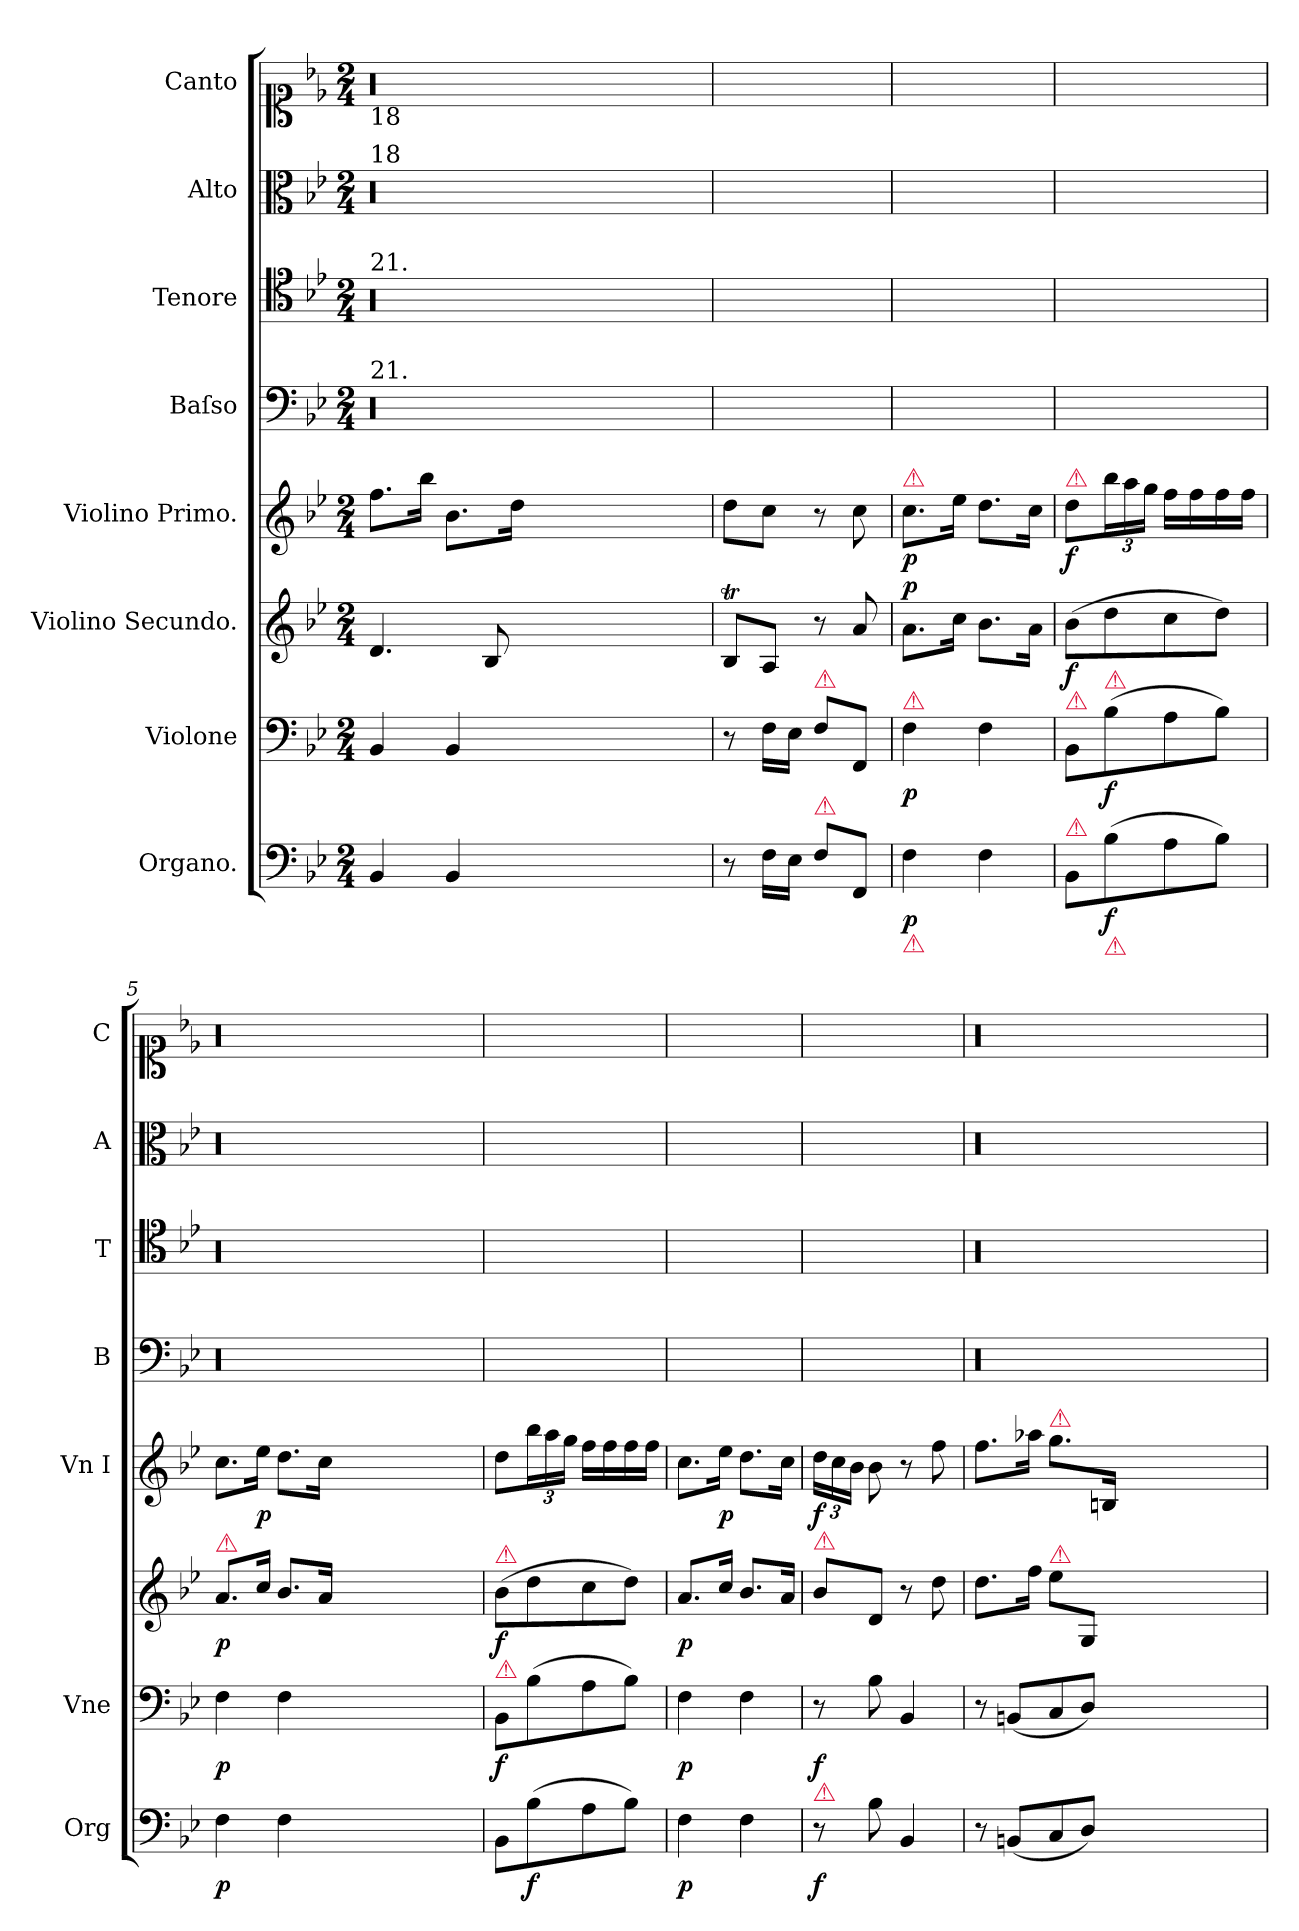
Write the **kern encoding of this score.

**kern	**dynam	**kern	**dynam	**kern	**dynam	**kern	**dynam	**kern	**kern	**kern	**kern
*part8	*part8	*part7	*part7	*part6	*part6	*part5	*part5	*part4	*part3	*part2	*part1
*staff8	*staff8	*staff7	*staff7	*staff6	*staff6	*staff5	*staff5	*staff4	*staff3	*staff2	*staff1
*I"Organo.	*	*I"Violone	*	*I"Violino Secundo.	*	*I"Violino Primo.	*	*I"Baſso	*I"Tenore	*I"Alto	*I"Canto
*I'Org	*	*I'Vne	*	*	*	*I'Vn I	*	*I'B	*I'T	*I'A	*I'C
*clefF4	*	*clefF4	*	*clefG2	*	*clefG2	*	*clefF4	*clefC4	*clefC3	*clefC1
*k[b-e-]	*	*k[b-e-]	*	*k[b-e-]	*	*k[b-e-]	*	*k[b-e-]	*k[b-e-]	*k[b-e-]	*k[b-e-]
*g:	*	*g:	*	*g:	*	*g:	*	*g:	*g:	*g:	*g:
*M2/4	*	*M2/4	*	*M2/4	*	*M2/4	*	*M2/4	*M2/4	*M2/4	*M2/4
=1	=1	=1	=1	=1	=1	=1	=1	=1	=1	=1	=1
!	!	!	!	!	!	!	!	!	!	!	!LO:TX:b:t=18
!	!	!	!	!	!	!	!	!	!	!LO:TX:a:t=18	!
!	!	!	!	!	!	!	!	!	!LO:TX:a:t=21.	!	!
!	!	!	!	!	!	!	!	!LO:TX:a:t=21.	!	!	!
!	!	!	!	!	!	!	!	!LO:N:vis=00	!LO:N:vis=00	!LO:N:vis=00	!LO:N:vis=00
4BB-/	.	4BB-/	.	4.d/	.	8.ff\L	.	0r	0r	0r	0r
.	.	.	.	.	.	16bb-\Jk	.	.	.	.	.
4BB-/	.	4BB-/	.	.	.	8.b-\L	.	.	.	.	.
.	.	.	.	8B-/	.	.	.	.	.	.	.
.	.	.	.	.	.	16dd\Jk	.	.	.	.	.
1.ryy	.	1.ryy	.	1.ryy	.	1.ryy	.	.	.	.	.
=2	=2	=2	=2	=2	=2	=2	=2	=2	=2	=2	=2
8r	.	8r	.	8B-T/L	.	8dd\L	.	2ryy	2ryy	2ryy	2ryy
16F\LL	.	16F\LL	.	8A/J	.	8cc\J	.	.	.	.	.
16E-\JJ	.	16E-\JJ	.	.	.	.	.	.	.	.	.
!	!	!LO:TX:a:color=crimson:t=⚠	!	!	!	!	!	!	!	!	!
!LO:TX:a:color=crimson:t=⚠	!	!	!	!	!	!	!	!	!	!	!
8F\L	.	8F\L	.	8r	.	8r	.	.	.	.	.
8FF/J	.	8FF/J	.	8a/	.	8cc\	.	.	.	.	.
=3	=3	=3	=3	=3	=3	=3	=3	=3	=3	=3	=3
!	!	!	!	!	!	!LO:TX:a:color=crimson:t=⚠	!	!	!	!	!
!	!	!LO:TX:a:color=crimson:t=⚠	!	!	!	!	!	!	!	!	!
!LO:TX:b:color=crimson:t=⚠	!	!	!	!	!	!	!	!	!	!	!
!	!LO:DY:b	!	!	!	!LO:DY:a	!	!LO:DY:b	!	!	!	!
4F\	p	4F\	p	8.a\L	p	8.cc\L	p	2ryy	2ryy	2ryy	2ryy
.	.	.	.	16cc\Jk	.	16ee-\Jk	.	.	.	.	.
4F\	.	4F\	.	8.b-\L	.	8.dd\L	.	.	.	.	.
.	.	.	.	16a\Jk	.	16cc\Jk	.	.	.	.	.
=4	=4	=4	=4	=4	=4	=4	=4	=4	=4	=4	=4
!	!	!	!	!	!	!LO:TX:a:color=crimson:t=⚠	!	!	!	!	!
!	!	!LO:TX:a:color=crimson:t=⚠	!	!	!	!	!	!	!	!	!
!LO:TX:a:color=crimson:t=⚠	!	!	!	!	!	!	!	!	!	!	!
!	!	!	!	!	!	!	!LO:DY:b	!	!	!	!
8BB-/L	.	8BB-/L	.	(8b-\L	f	8dd\L	f	2ryy	2ryy	2ryy	2ryy
!	!	!LO:TX:a:color=crimson:t=⚠	!	!	!	!	!	!	!	!	!
!LO:TX:b:color=crimson:t=⚠	!	!	!	!	!	!	!	!	!	!	!
!	!LO:DY:b	!	!	!	!	!	!	!	!	!	!
(>8B-\	f	(>8B-\	f	8dd\	.	24bb-\L	.	.	.	.	.
.	.	.	.	.	.	24aa\	.	.	.	.	.
.	.	.	.	.	.	24gg\JJ	.	.	.	.	.
8A\	.	8A\	.	8cc\	.	16ff\LL	.	.	.	.	.
.	.	.	.	.	.	16ff\	.	.	.	.	.
8B-\J)	.	8B-\J)	.	8dd\J)	.	16ff\	.	.	.	.	.
.	.	.	.	.	.	16ff\JJ	.	.	.	.	.
=5	=5	=5	=5	=5	=5	=5	=5	=5	=5	=5	=5
!	!	!	!	!LO:TX:a:color=crimson:t=⚠	!	!	!	!	!	!	!
!	!LO:DY:b	!	!	!	!	!	!	!LO:N:vis=00	!LO:N:vis=00	!LO:N:vis=00	!LO:N:vis=00
4F\	p	4F\	p	8.a/L	p	8.cc\L	.	0r	0r	0r	0r
!	!	!	!	!	!	!	!LO:DY:b	!	!	!	!
.	.	.	.	16cc/Jk	.	16ee-\Jk	p	.	.	.	.
4F\	.	4F\	.	8.b-/L	.	8.dd\L	.	.	.	.	.
.	.	.	.	16a/Jk	.	16cc\Jk	.	.	.	.	.
1.ryy	.	1.ryy	.	1.ryy	.	1.ryy	.	.	.	.	.
=6	=6	=6	=6	=6	=6	=6	=6	=6	=6	=6	=6
!	!	!	!	!LO:TX:a:color=crimson:t=⚠	!	!	!	!	!	!	!
!	!	!LO:TX:a:color=crimson:t=⚠	!	!	!	!	!	!	!	!	!
8BB-/L	.	8BB-/L	f	(8b-\L	f	8dd\L	.	2ryy	2ryy	2ryy	2ryy
!	!LO:DY:b	!	!	!	!	!	!	!	!	!	!
(>8B-\	f	(>8B-\	.	8dd\	.	24bb-\L	.	.	.	.	.
.	.	.	.	.	.	24aa\	.	.	.	.	.
.	.	.	.	.	.	24gg\JJ	.	.	.	.	.
8A\	.	8A\	.	8cc\	.	16ff\LL	.	.	.	.	.
.	.	.	.	.	.	16ff\	.	.	.	.	.
8B-\J)	.	8B-\J)	.	8dd\J)	.	16ff\	.	.	.	.	.
.	.	.	.	.	.	16ff\JJ	.	.	.	.	.
=7	=7	=7	=7	=7	=7	=7	=7	=7	=7	=7	=7
!	!LO:DY:b	!	!	!	!	!	!	!	!	!	!
4F\	p	4F\	p	8.a/L	p	8.cc\L	.	2ryy	2ryy	2ryy	2ryy
!	!	!	!	!	!	!	!LO:DY:b	!	!	!	!
.	.	.	.	16cc/Jk	.	16ee-\Jk	p	.	.	.	.
4F\	.	4F\	.	8.b-/L	.	8.dd\L	.	.	.	.	.
.	.	.	.	16a/Jk	.	16cc\Jk	.	.	.	.	.
=8	=8	=8	=8	=8	=8	=8	=8	=8	=8	=8	=8
!	!	!	!	!LO:TX:a:color=crimson:t=⚠	!	!	!	!	!	!	!
!LO:TX:a:color=crimson:t=⚠	!	!	!	!	!	!	!	!	!	!	!
!	!LO:DY:b	!	!	!	!	!	!LO:DY:b	!	!	!	!
8r	f	8r	f	8b-\L	.	24dd\LL	f	2ryy	2ryy	2ryy	2ryy
.	.	.	.	.	.	24cc\	.	.	.	.	.
.	.	.	.	.	.	24b-\JJ	.	.	.	.	.
8B-\	.	8B-\	.	8d/J	.	8b-\	.	.	.	.	.
4BB-/	.	4BB-/	.	8r	.	8r	.	.	.	.	.
.	.	.	.	8dd\	.	8ff\	.	.	.	.	.
=9	=9	=9	=9	=9	=9	=9	=9	=9	=9	=9	=9
!	!	!	!	!	!	!	!	!LO:N:vis=00	!LO:N:vis=00	!LO:N:vis=00	!LO:N:vis=00
8r	.	8r	.	8.dd\L	.	8.ff\L	.	0r	0r	0r	0r
(8BBn/L	.	(8BBn/L	.	.	.	.	.	.	.	.	.
.	.	.	.	16ff\Jk	.	16aa-X\Jk	.	.	.	.	.
!	!	!	!	!	!	!LO:TX:a:color=crimson:t=⚠	!	!	!	!	!
!	!	!	!	!LO:TX:a:color=crimson:t=⚠	!	!	!	!	!	!	!
8C/	.	8C/	.	8ee-\L	.	8.gg\L	.	.	.	.	.
8D/J)	.	8D/J)	.	8G/J	.	.	.	.	.	.	.
.	.	.	.	.	.	16Bn/Jk	.	.	.	.	.
1.ryy	.	1.ryy	.	1.ryy	.	1.ryy	.	.	.	.	.
=	=	=	=	=	=	=	=	=	=	=	=
*-	*-	*-	*-	*-	*-	*-	*-	*-	*-	*-	*-
